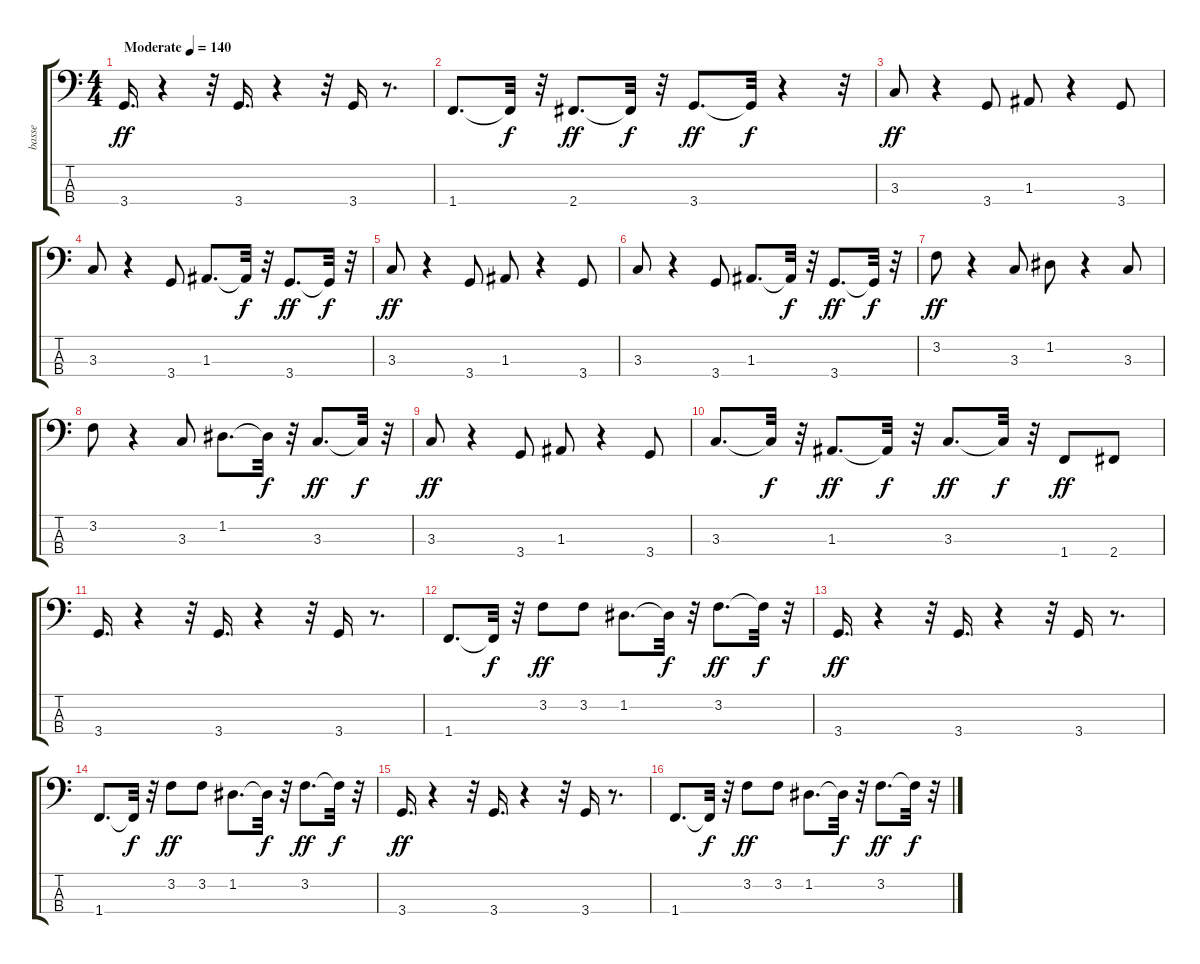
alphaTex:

\track ("basse" "basse") {instrument electricbassfinger}
\staff {score tabs}
\tuning (G2 D2 A1 E1) {hide}
\ts (4 4)
\tempo (140 "Moderate")
\clef f4
\ks c
3.4.16{d dy ff instrument electricbassfinger} r.4 r.32 3.4.16{d} r.4 r.32 3.4.16 r.8{d} |
1.4.8{d} 1.4{t}.32{dy f} r.32 2.4.8{d dy ff} 2.4{t}.32{dy f} r.32 3.4.8{d dy ff} 3.4{t}.32{dy f} r.4 r.32 |
3.3.8{dy ff} r.4 3.4.8 1.3.8 r.4 3.4.8 |
3.3.8 r.4 3.4.8 1.3.8{d} 1.3{t}.32{dy f} r.32 3.4.8{d dy ff} 3.4{t}.32{dy f} r.32 |
3.3.8{dy ff} r.4 3.4.8 1.3.8 r.4 3.4.8 |
3.3.8 r.4 3.4.8 1.3.8{d} 1.3{t}.32{dy f} r.32 3.4.8{d dy ff} 3.4{t}.32{dy f} r.32 |
3.2.8{dy ff} r.4 3.3.8 1.2.8 r.4 3.3.8 |
3.2.8 r.4 3.3.8 1.2.8{d} 1.2{t}.32{dy f} r.32 3.3.8{d dy ff} 3.3{t}.32{dy f} r.32 |
3.3.8{dy ff} r.4 3.4.8 1.3.8 r.4 3.4.8 |
3.3.8{d} 3.3{t}.32{dy f} r.32 1.3.8{d dy ff} 1.3{t}.32{dy f} r.32 3.3.8{d dy ff} 3.3{t}.32{dy f} r.32 1.4.8{dy ff} 2.4.8 |
3.4.16{d} r.4 r.32 3.4.16{d} r.4 r.32 3.4.16 r.8{d} |
1.4.8{d} 1.4{t}.32{dy f} r.32 3.2.8{dy ff} 3.2.8 1.2.8{d} 1.2{t}.32{dy f} r.32 3.2.8{d dy ff} 3.2{t}.32{dy f} r.32 |
3.4.16{d dy ff} r.4 r.32 3.4.16{d} r.4 r.32 3.4.16 r.8{d} |
1.4.8{d} 1.4{t}.32{dy f} r.32 3.2.8{dy ff} 3.2.8 1.2.8{d} 1.2{t}.32{dy f} r.32 3.2.8{d dy ff} 3.2{t}.32{dy f} r.32 |
3.4.16{d dy ff} r.4 r.32 3.4.16{d} r.4 r.32 3.4.16 r.8{d} |
1.4.8{d} 1.4{t}.32{dy f} r.32 3.2.8{dy ff} 3.2.8 1.2.8{d} 1.2{t}.32{dy f} r.32 3.2.8{d dy ff} 3.2{t}.32{dy f} r.32
